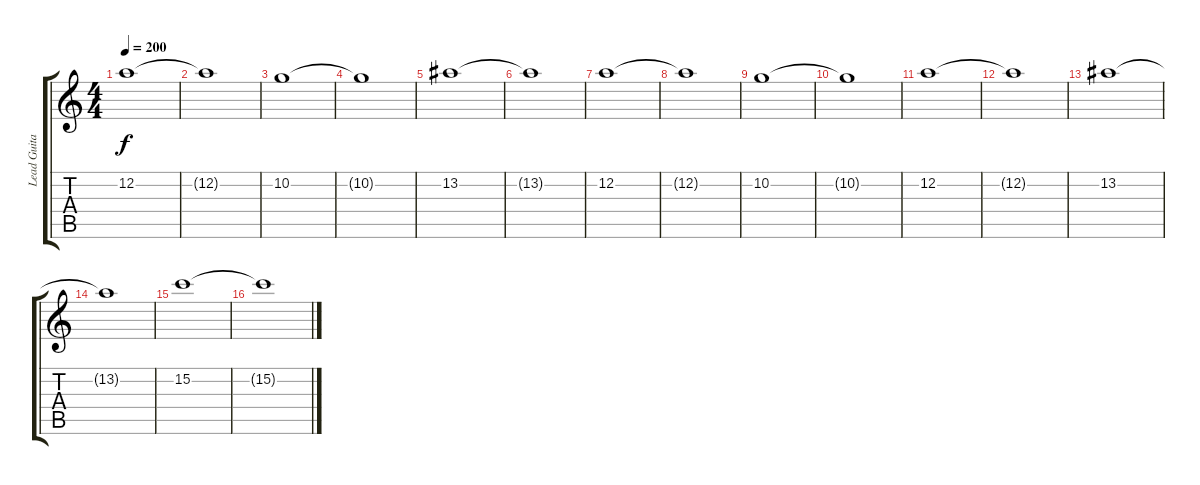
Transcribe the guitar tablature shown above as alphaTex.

\track ("Lead Guitar" "Lead Guita") {instrument distortionguitar}
\staff {score tabs}
\tuning (D4 A3 F3 C3 G2 C2) {hide}
\ts (4 4)
\tempo 200
\clef g2
\ks c
12.2.1{dy f} |
12.2{t}.1 |
10.2.1 |
10.2{t}.1 |
13.2.1 |
13.2{t}.1 |
12.2.1 |
12.2{t}.1 |
10.2.1 |
10.2{t}.1 |
12.2.1 |
12.2{t}.1 |
13.2.1 |
13.2{t}.1 |
15.2.1 |
15.2{t}.1
